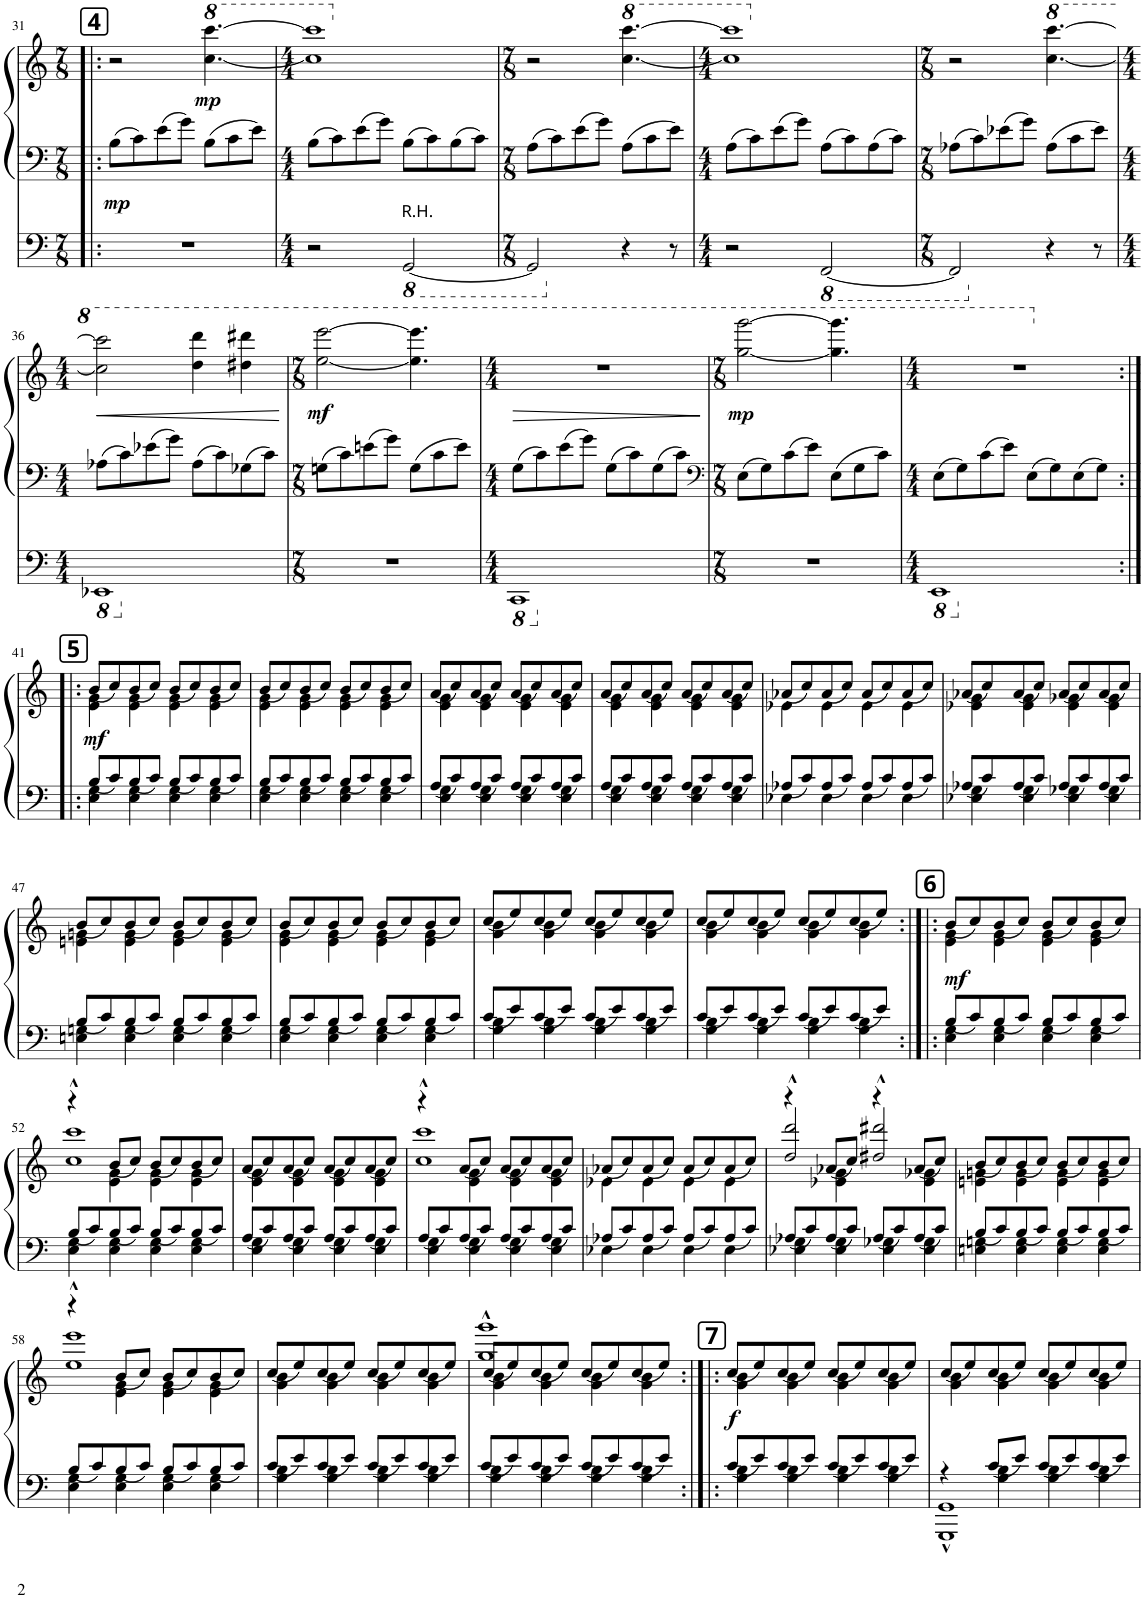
**kern	**kern	**kern	**dynam
*part1	*part1	*part1	*part1
*staff3	*staff2	*staff1	*staff1/2/3
*I"Piano	*	*	*
*I'Pno.	*	*	*
!!LO:PB:g=z
*clefF4	*clefF4	*clefG2	*
*	*k[]	*	*
*M7/8	*M7/8	*M7/8	*
!!LO:REH:place=s1:a:B:cj:fs=14:t=4
=31!|:	=31!|:	=31!|:	=31!|:
!	!	!	!LO:DY:b=2
2..r	8B\L	2r	mp
.	8c\	.	.
.	8e\	.	.
.	8g\J	.	.
*	*	*8va	*
!	!	!	!LO:DY:b
.	8B\L	[4.ccc\ [4.cccc\	mp
.	8c\	.	.
.	8e\J	.	.
=32	=32	=32	=32
*M4/4	*M4/4	*M4/4	*
2r	8B\L	1ccc] 1cccc]	.
.	8c\	.	.
.	8e\	.	.
.	8g\J	.	.
*8ba	*	*	*
!LO:TX:a:t=R.H.	!	!	!
[2GGG/	8B\L	.	.
.	8c\	.	.
.	8B\	.	.
.	8c\J	.	.
=33	=33	=33	=33
*M7/8	*M7/8	*M7/8	*
*	*	*X8va	*
2GGG/]	8A\L	2r	.
.	8c\	.	.
.	8e\	.	.
.	8g\J	.	.
*X8ba	*	*	*
*	*	*8va	*
4r	8A\L	[4.ccc\ [4.cccc\	.
.	8c\	.	.
8r	8e\J	.	.
=34	=34	=34	=34
*M4/4	*M4/4	*M4/4	*
2r	8A\L	1ccc] 1cccc]	.
.	8c\	.	.
.	8e\	.	.
.	8g\J	.	.
*8ba	*	*	*
[2FFF/	8A\L	.	.
.	8c\	.	.
.	8A\	.	.
.	8c\J	.	.
=35	=35	=35	=35
*M7/8	*M7/8	*M7/8	*
*	*	*X8va	*
2FFF/]	8A-X\L	2r	.
.	8c\	.	.
.	8e-X\	.	.
.	8g\J	.	.
*X8ba	*	*	*
*	*	*8va	*
4r	8A-\L	[4.ccc\ [4.cccc\	.
.	8c\	.	.
8r	8e-\J	.	.
!!LO:LB:g=z
=36	=36	=36	=36
*M4/4	*M4/4	*M4/4	*
*8ba	*	*	*
!	!	!	!LO:HP:b
1EEE-X	8A-X\L	2ccc\] 2cccc\]	<
.	8c\	.	.
.	8e-X\	.	.
.	8g\J	.	.
.	8A-\L	4ddd\ 4dddd\	.
.	8c\	.	.
.	8G-X\	4ddd#X\ 4dddd#X\	.
.	8c\J	.	.
.	.	.	[
=37	=37	=37	=37
*M7/8	*M7/8	*M7/8	*
*X8ba	*	*	*
!	!	!	!LO:DY:b
2..r	8Gn\L	[2eee\ [2eeee\	mf
.	8c\	.	.
.	8en\	.	.
.	8g\J	.	.
.	8G\L	4.eee\] 4.eeee\]	.
.	8c\	.	.
.	8e\J	.	.
=38	=38	=38	=38
*M4/4	*M4/4	*M4/4	*
*8ba	*	*	*
!	!	!	!LO:HP:b
1CCC	8G\L	1r	>
.	8c\	.	.
.	8e\	.	.
.	8g\J	.	.
.	8G\L	.	.
.	8c\	.	.
.	8G\	.	.
.	8c\J	.	.
.	.	.	]
=39	=39	=39	=39
*	*clefF4	*	*
*M7/8	*M7/8	*M7/8	*
*X8ba	*	*	*
!	!	!	!LO:DY:b
2..r	8E\L	[2ggg\ [2gggg\	mp
.	8G\	.	.
.	8c\	.	.
.	8e\J	.	.
.	8E\L	4.ggg\] 4.gggg\]	.
.	8G\	.	.
.	8c\J	.	.
=40	=40	=40	=40
*M4/4	*M4/4	*M4/4	*
*8ba	*	*	*
1EEE	8E\L	1r	.
.	8G\	.	.
.	8c\	.	.
.	8e\J	.	.
.	8E\L	.	.
.	8G\	.	.
.	8E\	.	.
.	8G\J	.	.
!!LO:LB:g=z
!!LO:REH:place=s1:a:B:cj:fs=14:t=5
=41:|!|:	=41:|!|:	=41:|!|:	=41:|!|:
*X8ba	*	*	*
*	*^	*	*
*	*	*	*X8va	*
*	*	*	*^	*
!	!	!	!	!	!LO:DY:b
1r	4E\ 4G\	8B/L	4e\ 4g\	(8b/L	mf
.	.	8c/	.	8cc/)	.
.	4E\ 4G\	8B/	4e\ 4g\	(8b/	.
.	.	8c/J	.	8cc/J)	.
.	4E\ 4G\	8B/L	4e\ 4g\	(8b/L	.
.	.	8c/	.	8cc/)	.
.	4E\ 4G\	8B/	4e\ 4g\	(8b/	.
.	.	8c/J	.	8cc/J)	.
=42	=42	=42	=42	=42	=42
1r	4E\ 4G\	8B/L	4e\ 4g\	(8b/L	.
.	.	8c/	.	8cc/)	.
.	4E\ 4G\	8B/	4e\ 4g\	(8b/	.
.	.	8c/J	.	8cc/J)	.
.	4E\ 4G\	8B/L	4e\ 4g\	(8b/L	.
.	.	8c/	.	8cc/)	.
.	4E\ 4G\	8B/	4e\ 4g\	(8b/	.
.	.	8c/J	.	8cc/J)	.
=43	=43	=43	=43	=43	=43
1r	4E\ 4G\	8A/L	4e\ 4g\	(8a/L	.
.	.	8c/	.	8cc/)	.
.	4E\ 4G\	8A/	4e\ 4g\	(8a/	.
.	.	8c/J	.	8cc/J)	.
.	4E\ 4G\	8A/L	4e\ 4g\	(8a/L	.
.	.	8c/	.	8cc/)	.
.	4E\ 4G\	8A/	4e\ 4g\	(8a/	.
.	.	8c/J	.	8cc/J)	.
=44	=44	=44	=44	=44	=44
1r	4E\ 4G\	8A/L	4e\ 4g\	(8a/L	.
.	.	8c/	.	8cc/)	.
.	4E\ 4G\	8A/	4e\ 4g\	(8a/	.
.	.	8c/J	.	8cc/J)	.
.	4E\ 4G\	8A/L	4e\ 4g\	(8a/L	.
.	.	8c/	.	8cc/)	.
.	4E\ 4G\	8A/	4e\ 4g\	(8a/	.
.	.	8c/J	.	8cc/J)	.
=45	=45	=45	=45	=45	=45
1r	4E-X\	8A-X/L	4e-X\	(8a-X/L	.
.	.	8c/	.	8cc/)	.
.	4E-\	8A-/	4e-\	(8a-/	.
.	.	8c/J	.	8cc/J)	.
.	4E-\	8A-/L	4e-\	(8a-/L	.
.	.	8c/	.	8cc/)	.
.	4E-\	8A-/	4e-\	(8a-/	.
.	.	8c/J	.	8cc/J)	.
=46	=46	=46	=46	=46	=46
1r	4E-X\ 4G\	8A-X/L	4e-X\ 4g\	(8a-X/L	.
.	.	8c/	.	8cc/)	.
.	4E-\ 4G\	8A-/	4e-\ 4g\	(8a-/	.
.	.	8c/J	.	8cc/J)	.
.	4E-\ 4G-X\	8A-/L	4e-\ 4g-X\	(8a-/L	.
.	.	8c/	.	8cc/)	.
.	4E-\ 4G-\	8A-/	4e-\ 4g-\	(8a-/	.
.	.	8c/J	.	8cc/J)	.
!!LO:LB:g=z	!!
=47	=47	=47	=47	=47	=47
1r	4En\ 4Gn\	8B/L	4en\ 4gn\	(8b/L	.
.	.	8c/	.	8cc/)	.
.	4E\ 4G\	8B/	4e\ 4g\	(8b/	.
.	.	8c/J	.	8cc/J)	.
.	4E\ 4G\	8B/L	4e\ 4g\	(8b/L	.
.	.	8c/	.	8cc/)	.
.	4E\ 4G\	8B/	4e\ 4g\	(8b/	.
.	.	8c/J	.	8cc/J)	.
=48	=48	=48	=48	=48	=48
1r	4E\ 4G\	8B/L	4e\ 4g\	(8b/L	.
.	.	8c/	.	8cc/)	.
.	4E\ 4G\	8B/	4e\ 4g\	(8b/	.
.	.	8c/J	.	8cc/J)	.
.	4E\ 4G\	8B/L	4e\ 4g\	(8b/L	.
.	.	8c/	.	8cc/)	.
.	4E\ 4G\	8B/	4e\ 4g\	(8b/	.
.	.	8c/J	.	8cc/J)	.
=49	=49	=49	=49	=49	=49
1r	4G\ 4B\	8c/L	4g\ 4b\	(8cc/L	.
.	.	8e/	.	8ee/)	.
.	4G\ 4B\	8c/	4g\ 4b\	(8cc/	.
.	.	8e/J	.	8ee/J)	.
.	4G\ 4B\	8c/L	4g\ 4b\	(8cc/L	.
.	.	8e/	.	8ee/)	.
.	4G\ 4B\	8c/	4g\ 4b\	(8cc/	.
.	.	8e/J	.	8ee/J)	.
=50	=50	=50	=50	=50	=50
1r	4G\ 4B\	8c/L	4g\ 4b\	(8cc/L	.
.	.	8e/	.	8ee/)	.
.	4G\ 4B\	8c/	4g\ 4b\	(8cc/	.
.	.	8e/J	.	8ee/J)	.
.	4G\ 4B\	8c/L	4g\ 4b\	(8cc/L	.
.	.	8e/	.	8ee/)	.
.	4G\ 4B\	8c/	4g\ 4b\	(8cc/	.
.	.	8e/J	.	8ee/J)	.
!!LO:REH:place=s1:a:B:cj:fs=14:t=6	!!
=51:|!|:	=51:|!|:	=51:|!|:	=51:|!|:	=51:|!|:	=51:|!|:
!	!	!	!	!	!LO:DY:b
1r	4E\ 4G\	8B/L	4e\ 4g\	(8b/L	mf
.	.	8c/	.	8cc/)	.
.	4E\ 4G\	8B/	4e\ 4g\	(8b/	.
.	.	8c/J	.	8cc/J)	.
.	4E\ 4G\	8B/L	4e\ 4g\	(8b/L	.
.	.	8c/	.	8cc/)	.
.	4E\ 4G\	8B/	4e\ 4g\	(8b/	.
.	.	8c/J	.	8cc/J)	.
!!LO:LB:g=z
=52	=52	=52	=52	=52	=52
*	*	*	*	*^	*
1r	4E\ 4G\	8B/L	4r	4ryy	1cc^^ 1ccc^^	.
.	.	8c/	.	.	.	.
.	4E\ 4G\	8B/	4e\ 4g\	(8b/L	.	.
.	.	8c/J	.	8cc/J)	.	.
.	4E\ 4G\	8B/L	4e\ 4g\	(8b/L	.	.
.	.	8c/	.	8cc/)	.	.
.	4E\ 4G\	8B/	4e\ 4g\	(8b/	.	.
.	.	8c/J	.	8cc/J)	.	.
*	*	*	*	*v	*v	*
=53	=53	=53	=53	=53	=53
1r	4E\ 4G\	8A/L	4e\ 4g\	(8a/L	.
.	.	8c/	.	8cc/)	.
.	4E\ 4G\	8A/	4e\ 4g\	(8a/	.
.	.	8c/J	.	8cc/J)	.
.	4E\ 4G\	8A/L	4e\ 4g\	(8a/L	.
.	.	8c/	.	8cc/)	.
.	4E\ 4G\	8A/	4e\ 4g\	(8a/	.
.	.	8c/J	.	8cc/J)	.
=54	=54	=54	=54	=54	=54
*	*	*	*	*^	*
1r	4E\ 4G\	8A/L	4r	4ryy	1cc^^ 1ccc^^	.
.	.	8c/	.	.	.	.
.	4E\ 4G\	8A/	4e\ 4g\	(8a/L	.	.
.	.	8c/J	.	8cc/J)	.	.
.	4E\ 4G\	8A/L	4e\ 4g\	(8a/L	.	.
.	.	8c/	.	8cc/)	.	.
.	4E\ 4G\	8A/	4e\ 4g\	(8a/	.	.
.	.	8c/J	.	8cc/J)	.	.
*	*	*	*	*v	*v	*
=55	=55	=55	=55	=55	=55
1r	4E-X\	8A-X/L	4e-X\	(8a-X/L	.
.	.	8c/	.	8cc/)	.
.	4E-\	8A-/	4e-\	(8a-/	.
.	.	8c/J	.	8cc/J)	.
.	4E-\	8A-/L	4e-\	(8a-/L	.
.	.	8c/	.	8cc/)	.
.	4E-\	8A-/	4e-\	(8a-/	.
.	.	8c/J	.	8cc/J)	.
=56	=56	=56	=56	=56	=56
*	*	*	*	*^	*
1r	4E-X\ 4G\	8A-X/L	4r	4ryy	2dd/^^ 2ddd/^^	.
.	.	8c/	.	.	.	.
.	4E-\ 4G\	8A-/	4e-X\ 4g\	(8a-X/L	.	.
.	.	8c/J	.	8cc/J)	.	.
.	4E-\ 4G-X\	8A-/L	4r	4ryy	2dd#X/^^ 2ddd#X/^^	.
.	.	8c/	.	.	.	.
.	4E-\ 4G-\	8A-/	4e-\ 4g-X\	(8a-/L	.	.
.	.	8c/J	.	8cc/J)	.	.
*	*	*	*	*v	*v	*
=57	=57	=57	=57	=57	=57
1r	4En\ 4Gn\	8B/L	4en\ 4gn\	(8b/L	.
.	.	8c/	.	8cc/)	.
.	4E\ 4G\	8B/	4e\ 4g\	(8b/	.
.	.	8c/J	.	8cc/J)	.
.	4E\ 4G\	8B/L	4e\ 4g\	(8b/L	.
.	.	8c/	.	8cc/)	.
.	4E\ 4G\	8B/	4e\ 4g\	(8b/	.
.	.	8c/J	.	8cc/J)	.
!!LO:LB:g=z
=58	=58	=58	=58	=58	=58
*	*	*	*	*^	*
1r	4E\ 4G\	8B/L	4r	4ryy	1ee^^ 1eee^^	.
.	.	8c/	.	.	.	.
.	4E\ 4G\	8B/	4e\ 4g\	(8b/L	.	.
.	.	8c/J	.	8cc/J)	.	.
.	4E\ 4G\	8B/L	4e\ 4g\	(8b/L	.	.
.	.	8c/	.	8cc/)	.	.
.	4E\ 4G\	8B/	4e\ 4g\	(8b/	.	.
.	.	8c/J	.	8cc/J)	.	.
*	*	*	*	*v	*v	*
=59	=59	=59	=59	=59	=59
1r	4G\ 4B\	8c/L	4g\ 4b\	(8cc/L	.
.	.	8e/	.	8ee/)	.
.	4G\ 4B\	8c/	4g\ 4b\	(8cc/	.
.	.	8e/J	.	8ee/J)	.
.	4G\ 4B\	8c/L	4g\ 4b\	(8cc/L	.
.	.	8e/	.	8ee/)	.
.	4G\ 4B\	8c/	4g\ 4b\	(8cc/	.
.	.	8e/J	.	8ee/J)	.
=60	=60	=60	=60	=60	=60
*	*	*	*	*^	*
1r	4G\ 4B\	8c/L	4g\ 4b\	(8cc/L	1gg^^ 1ggg^^	.
.	.	8e/	.	8ee/)	.	.
.	4G\ 4B\	8c/	4g\ 4b\	(8cc/	.	.
.	.	8e/J	.	8ee/J)	.	.
.	4G\ 4B\	8c/L	4g\ 4b\	(8cc/L	.	.
.	.	8e/	.	8ee/)	.	.
.	4G\ 4B\	8c/	4g\ 4b\	(8cc/	.	.
.	.	8e/J	.	8ee/J)	.	.
*	*	*	*	*v	*v	*
!!LO:REH:place=s1:a:B:cj:fs=14:t=7
=61:|!|:	=61:|!|:	=61:|!|:	=61:|!|:	=61:|!|:	=61:|!|:
!	!	!	!	!	!LO:DY:a=2
1r	4G\ 4B\	8c/L	4g\ 4b\	(8cc/L	f
.	.	8e/	.	8ee/)	.
.	4G\ 4B\	8c/	4g\ 4b\	(8cc/	.
.	.	8e/J	.	8ee/J)	.
.	4G\ 4B\	8c/L	4g\ 4b\	(8cc/L	.
.	.	8e/	.	8ee/)	.
.	4G\ 4B\	8c/	4g\ 4b\	(8cc/	.
.	.	8e/J	.	8ee/J)	.
=62	=62	=62	=62	=62	=62
*	*	*^	*	*	*
1r	4r	4ryy	1GGG^^ 1GG^^	4g\ 4b\	(8cc/L	.
.	.	.	.	.	8ee/)	.
.	4G\ 4B\	8c/L	.	4g\ 4b\	(8cc/	.
.	.	8e/J	.	.	8ee/J)	.
.	4G\ 4B\	8c/L	.	4g\ 4b\	(8cc/L	.
.	.	8e/	.	.	8ee/)	.
.	4G\ 4B\	8c/	.	4g\ 4b\	(8cc/	.
.	.	8e/J	.	.	8ee/J)	.
*	*v	*v	*v	*	*	*
*	*	*v	*v	*
=	=	=	=
*-	*-	*-	*-
